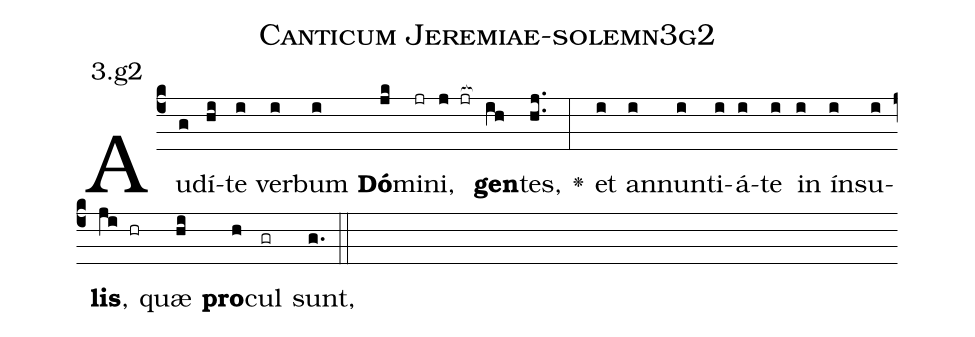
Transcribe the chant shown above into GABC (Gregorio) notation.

name: Canticum Jeremiae-solemn3g2;
annotation: 3.g2;
%%
(c4)Au(g)dí(hi)te(i) ver(i)bum(i) <b>Dó</b>(jk)mi(jr)ni,(j jr[ocb:1{]) <b>gen</b>(ih[ocb:0}])tes,(hj..) <v>\greheightstar</v>(:) et(i) an(i)nun(i)ti(i)á(i)te(i) in(i) ín(i)su(i)<b>lis</b>,(ji hr) quæ(hi) <b>pro</b>(h)cul(gr) sunt,(g.) (::)


%E(i) u(i) o(ji) u(hi) a(h) e.(g.) (::)
